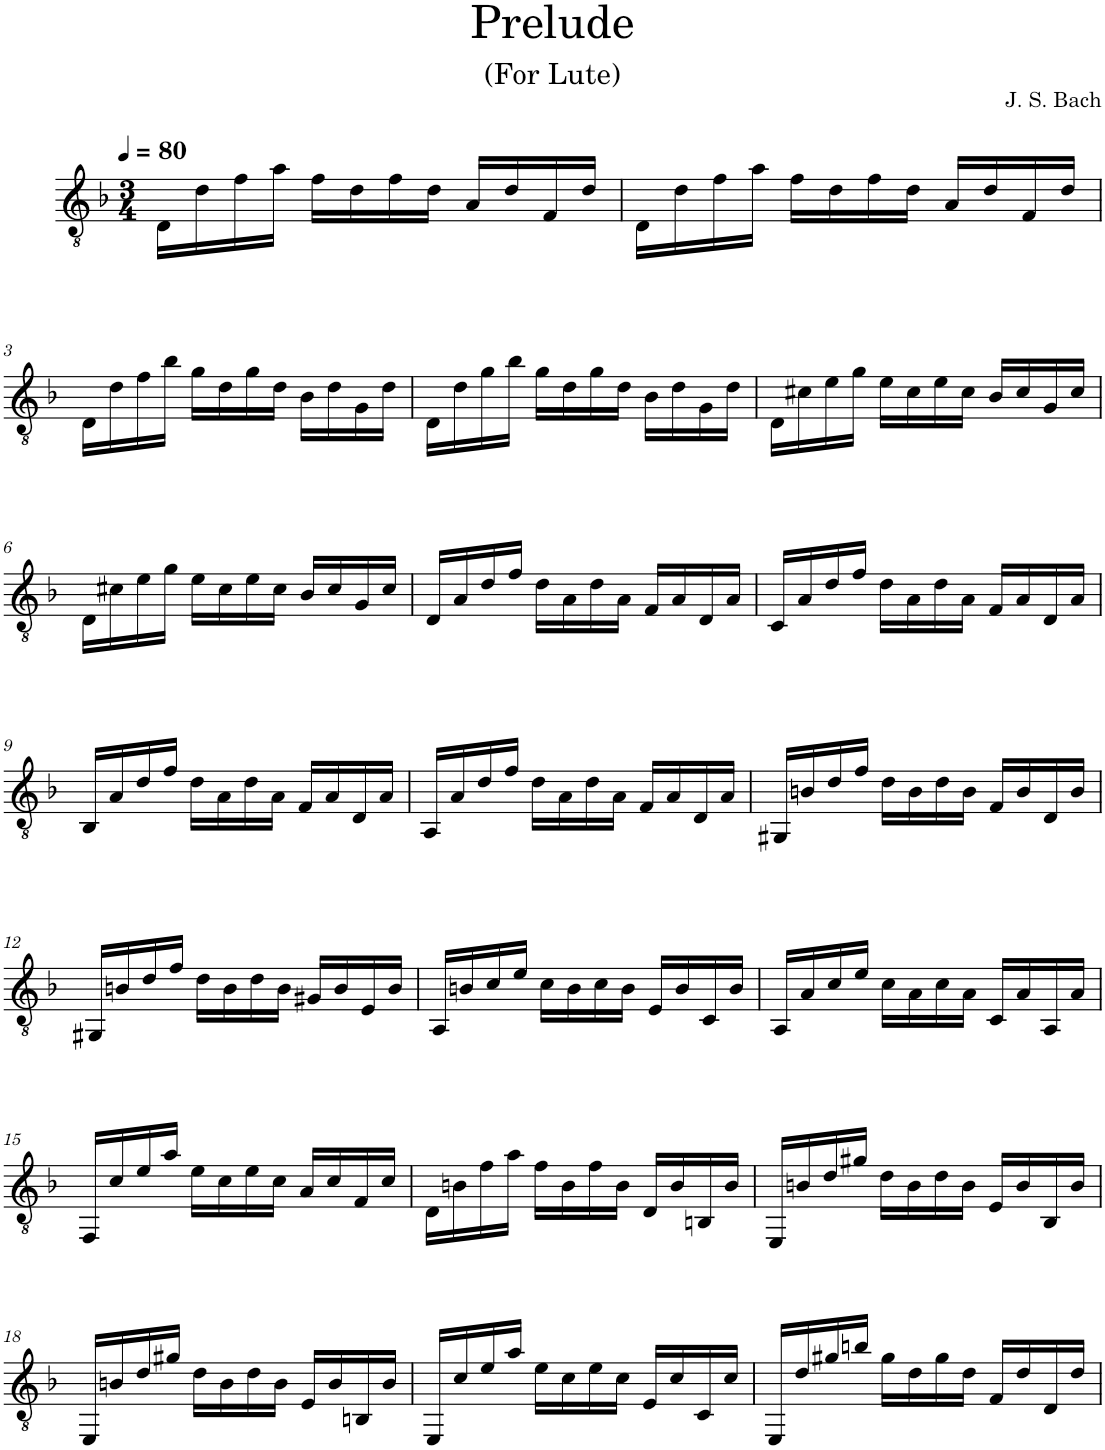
**kern
*part1
*staff1
*I"Classical Guitar
*I'Guit.
*clefGv2
*k[b-]
*M3/4
*MM80
=1
16D\LL
16d\
16f\
16a\JJ
16f\LL
16d\
16f\
16d\JJ
16A/LL
16d/
16F/
16d/JJ
=2
16D\LL
16d\
16f\
16a\JJ
16f\LL
16d\
16f\
16d\JJ
16A/LL
16d/
16F/
16d/JJ
!!LO:LB:g=z
=3
16D\LL
16d\
16f\
16b-\JJ
16g\LL
16d\
16g\
16d\JJ
16B-\LL
16d\
16G\
16d\JJ
=4
16D\LL
16d\
16g\
16b-\JJ
16g\LL
16d\
16g\
16d\JJ
16B-\LL
16d\
16G\
16d\JJ
=5
16D\LL
16c#X\
16e\
16g\JJ
16e\LL
16c#\
16e\
16c#\JJ
16B-/LL
16c#/
16G/
16c#/JJ
!!LO:LB:g=z
=6
16D\LL
16c#X\
16e\
16g\JJ
16e\LL
16c#\
16e\
16c#\JJ
16B-/LL
16c#/
16G/
16c#/JJ
=7
16D/LL
16A/
16d/
16f/JJ
16d\LL
16A\
16d\
16A\JJ
16F/LL
16A/
16D/
16A/JJ
=8
16C/LL
16A/
16d/
16f/JJ
16d\LL
16A\
16d\
16A\JJ
16F/LL
16A/
16D/
16A/JJ
!!LO:LB:g=z
=9
16BB-/LL
16A/
16d/
16f/JJ
16d\LL
16A\
16d\
16A\JJ
16F/LL
16A/
16D/
16A/JJ
=10
16AA/LL
16A/
16d/
16f/JJ
16d\LL
16A\
16d\
16A\JJ
16F/LL
16A/
16D/
16A/JJ
=11
16GG#X/LL
16Bn/
16d/
16f/JJ
16d\LL
16B\
16d\
16B\JJ
16F/LL
16B/
16D/
16B/JJ
!!LO:LB:g=z
=12
16GG#X/LL
16Bn/
16d/
16f/JJ
16d\LL
16B\
16d\
16B\JJ
16G#X/LL
16B/
16E/
16B/JJ
=13
16AA/LL
16Bn/
16c/
16e/JJ
16c\LL
16B\
16c\
16B\JJ
16E/LL
16B/
16C/
16B/JJ
=14
16AA/LL
16A/
16c/
16e/JJ
16c\LL
16A\
16c\
16A\JJ
16C/LL
16A/
16AA/
16A/JJ
!!LO:LB:g=z
=15
16FF/LL
16c/
16e/
16a/JJ
16e\LL
16c\
16e\
16c\JJ
16A/LL
16c/
16F/
16c/JJ
=16
16D\LL
16Bn\
16f\
16a\JJ
16f\LL
16B\
16f\
16B\JJ
16D/LL
16B/
16BBn/
16B/JJ
=17
16EE/LL
16Bn/
16d/
16g#X/JJ
16d\LL
16B\
16d\
16B\JJ
16E/LL
16B/
16BB-/
16B/JJ
!!LO:LB:g=z
=18
16EE/LL
16Bn/
16d/
16g#X/JJ
16d\LL
16B\
16d\
16B\JJ
16E/LL
16B/
16BBn/
16B/JJ
=19
16EE/LL
16c/
16e/
16a/JJ
16e\LL
16c\
16e\
16c\JJ
16E/LL
16c/
16C/
16c/JJ
=20
16EE/LL
16d/
16g#X/
16bn/JJ
16g#\LL
16d\
16g#\
16d\JJ
16F/LL
16d/
16D/
16d/JJ
=
*-
